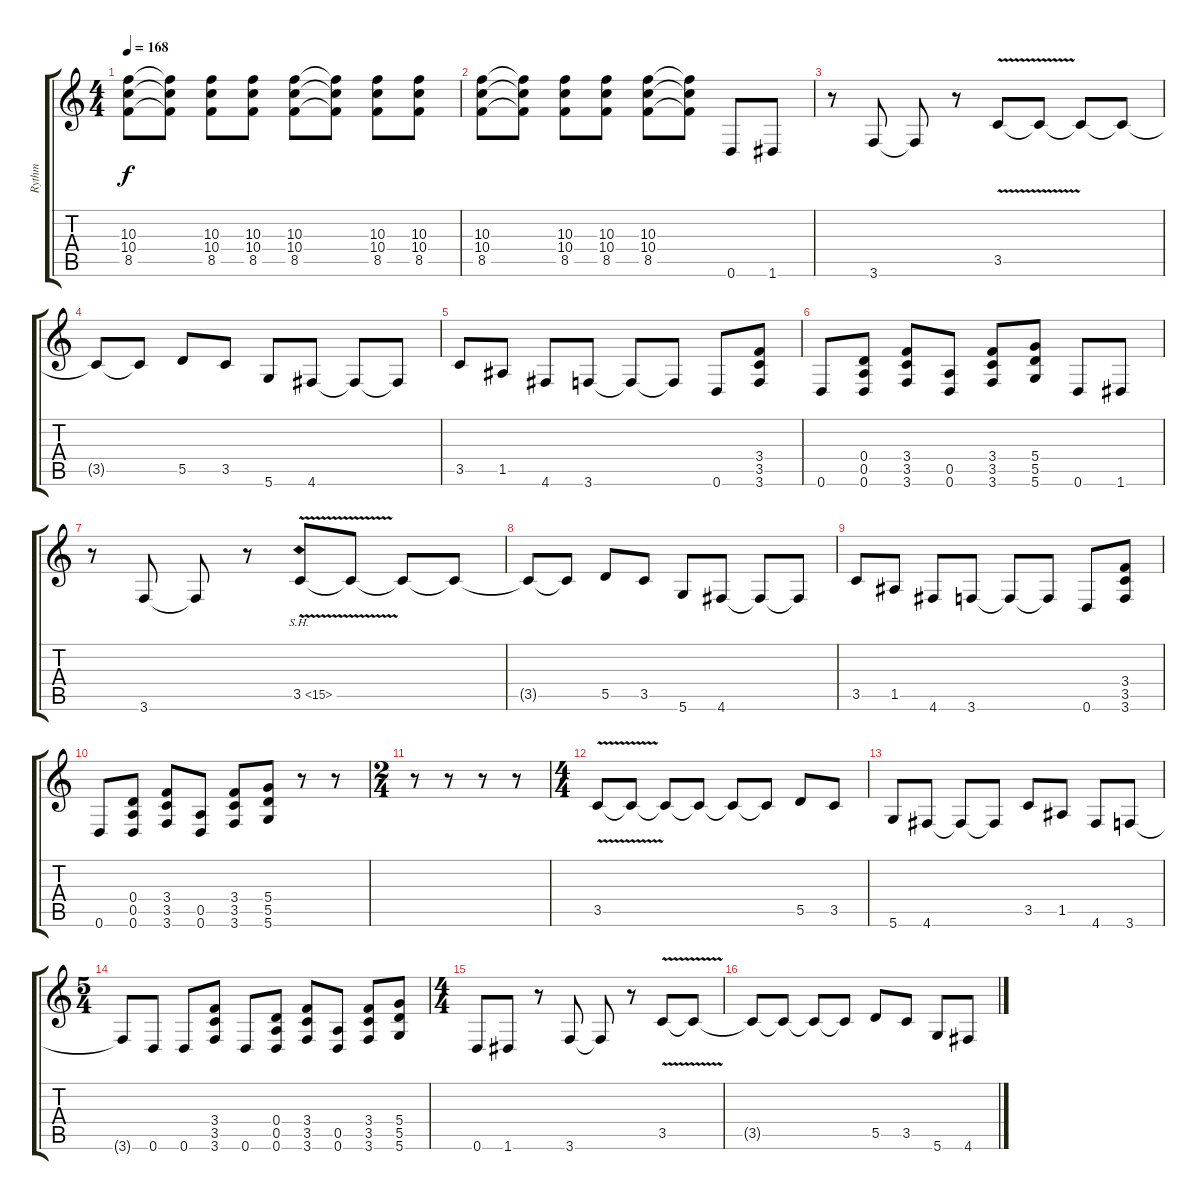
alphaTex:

\track ("Rythm" "Rythm") {instrument overdrivenguitar}
\staff {score tabs}
\tuning (E4 B3 G3 D3 A2 D2) {hide}
\ts (4 4)
\tempo 168
\clef g2
\ks c
(10.3 10.4 8.5).8{dy f} (10.3{t} 10.4{t} 8.5{t}).8 (10.3 10.4 8.5).8 (10.3 10.4 8.5).8 (10.3 10.4 8.5).8 (10.3{t} 10.4{t} 8.5{t}).8 (10.3 10.4 8.5).8 (10.3 10.4 8.5).8 |
(10.3 10.4 8.5).8 (10.3{t} 10.4{t} 8.5{t}).8 (10.3 10.4 8.5).8 (10.3 10.4 8.5).8 (10.3 10.4 8.5).8 (10.3{t} 10.4{t} 8.5{t}).8 0.6.8 1.6.8 |
r.8 3.6.8 3.6{t}.8 r.8 3.5{v}.8 3.5{t}.8 3.5{t}.8 3.5{t}.8 |
3.5{t}.8 3.5{t}.8 5.5.8 3.5.8 5.6.8 4.6.8 4.6{t}.8 4.6{t}.8 |
3.5.8 1.5.8 4.6.8 3.6.8 3.6{t}.8 3.6{t}.8 0.6.8 (3.4 3.5 3.6).8 |
0.6.8 (0.4 0.5 0.6).8 (3.4 3.5 3.6).8 (0.5 0.6).8 (3.4 3.5 3.6).8 (5.4 5.5 5.6).8 0.6.8 1.6.8 |
r.8 3.6.8 3.6{t}.8 r.8 3.5{sh 12 v}.8 3.5{t}.8 3.5{t}.8 3.5{t}.8 |
3.5{t}.8 3.5{t}.8 5.5.8 3.5.8 5.6.8 4.6.8 4.6{t}.8 4.6{t}.8 |
3.5.8 1.5.8 4.6.8 3.6.8 3.6{t}.8 3.6{t}.8 0.6.8 (3.4 3.5 3.6).8 |
0.6.8 (0.4 0.5 0.6).8 (3.4 3.5 3.6).8 (0.5 0.6).8 (3.4 3.5 3.6).8 (5.4 5.5 5.6).8 r.8 r.8 |
\ts (2 4)
r.8 r.8 r.8 r.8 |
\ts (4 4)
3.5{v}.8 3.5{t}.8 3.5{t}.8 3.5{t}.8 3.5{t}.8 3.5{t}.8 5.5.8 3.5.8 |
5.6.8 4.6.8 4.6{t}.8 4.6{t}.8 3.5.8 1.5.8 4.6.8 3.6.8 |
\ts (5 4)
3.6{t}.8 0.6.8 0.6.8 (3.4 3.5 3.6).8 0.6.8 (0.4 0.5 0.6).8 (3.4 3.5 3.6).8 (0.5 0.6).8 (3.4 3.5 3.6).8 (5.4 5.5 5.6).8 |
\ts (4 4)
0.6.8 1.6.8 r.8 3.6.8 3.6{t}.8 r.8 3.5{v}.8 3.5{t}.8 |
3.5{t}.8 3.5{t}.8 3.5{t}.8 3.5{t}.8 5.5.8 3.5.8 5.6.8 4.6.8
